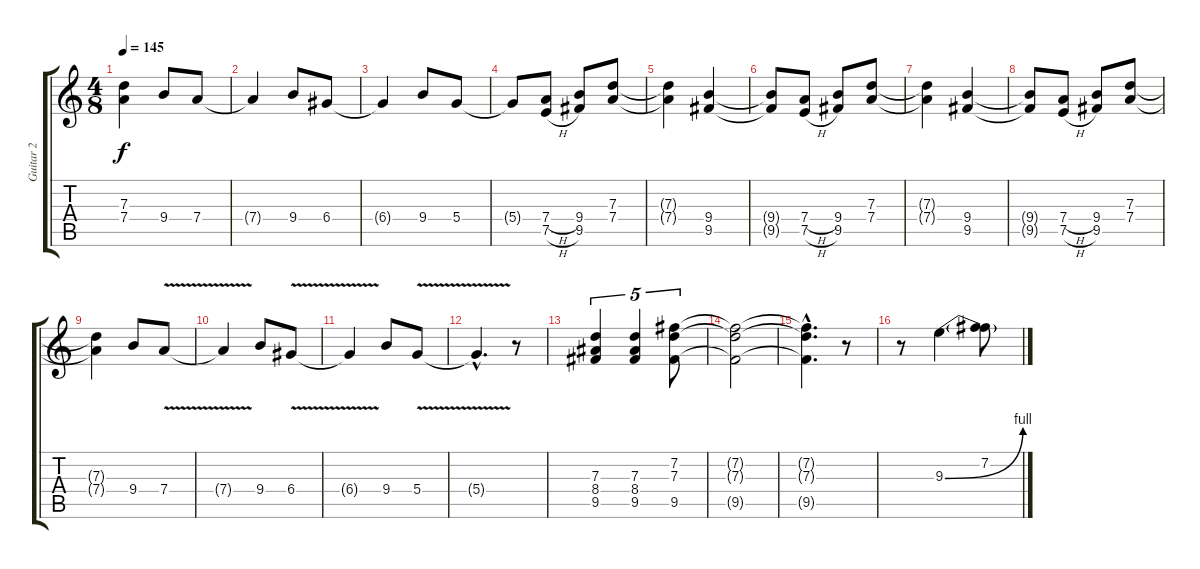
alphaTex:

\track ("Guitar 2" "Guitar 2") {instrument overdrivenguitar}
\staff {score tabs}
\tuning (E4 B3 G3 D3 A2 E2) {hide}
\ts (4 8)
\tempo 145
\clef g2
\ks c
(7.3{t} 7.4{t}).4{dy f} 9.4.8{balance 8} 7.4.8 |
7.4{t}.4 9.4.8 6.4.8 |
6.4{t}.4 9.4.8 5.4.8 |
5.4{t}.8 (7.4{h} 7.5{h}).8 (9.4 9.5).8 (7.3 7.4).8{balance 0} |
(7.3{t} 7.4{t}).4 (9.4 9.5).4 |
(9.4{t} 9.5{t}).8 (7.4{h} 7.5{h}).8 (9.4 9.5).8 (7.3 7.4).8 |
(7.3{t} 7.4{t}).4 (9.4 9.5).4 |
(9.4{t} 9.5{t}).8 (7.4{h} 7.5{h}).8 (9.4 9.5).8 (7.3 7.4).8 |
(7.3{t} 7.4{t}).4 9.4.8{balance 8} 7.4{v}.8 |
7.4{t}.4 9.4.8 6.4{v}.8 |
6.4{t}.4 9.4.8 5.4{v}.8 |
5.4{hac t}.4{d} r.8 |
(7.3 8.4 9.5).4{tu (5 4)} (7.3 8.4 9.5).4{tu (5 4)} (7.2 7.3 9.5).8{tu (5 4)} |
(7.2{t} 7.3{t} 9.5{t}).2 |
(7.2{hac t} 7.3{hac t} 9.5{hac t}).4{d} r.8 |
r.8 9.3{be (bend 0 0 60 4)}.4 (7.2 9.3{t}).8
